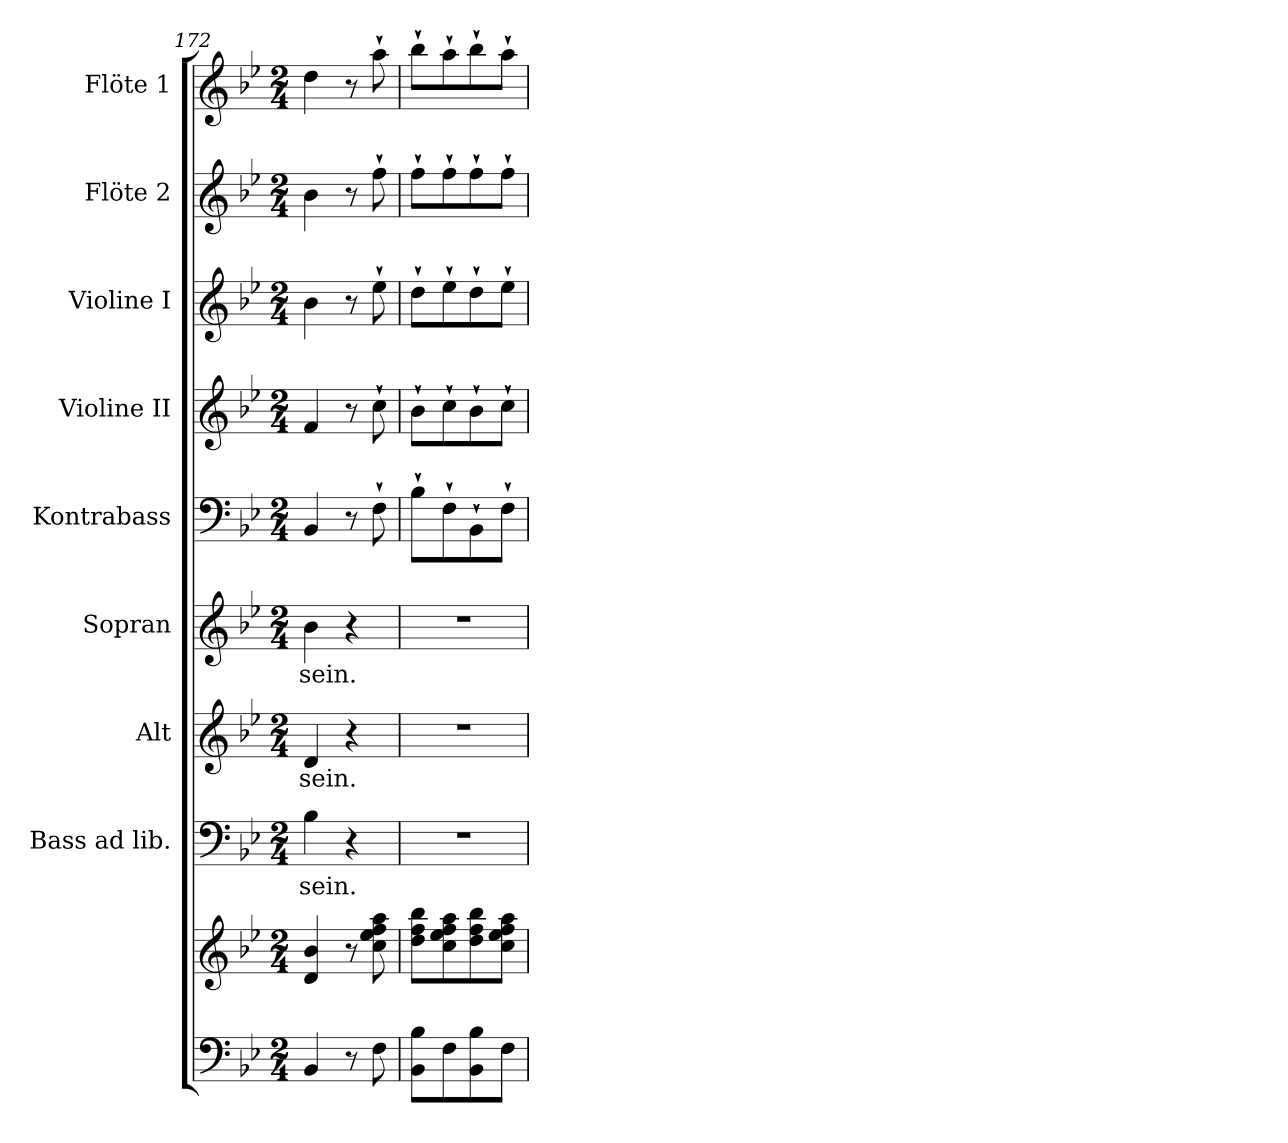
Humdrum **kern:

**kern	**kern	**kern	**text	**kern	**text	**kern	**text	**kern	**kern	**kern	**kern	**kern
*part9	*part9	*part8	*part8	*part7	*part7	*part6	*part6	*part5	*part4	*part3	*part2	*part1
*staff10	*staff9	*staff8	*staff8	*staff7	*staff7	*staff6	*staff6	*staff5	*staff4	*staff3	*staff2	*staff1
*	*	*I"Bass ad lib.	*	*I"Alt	*	*I"Sopran	*	*I"Kontrabass	*I"Violine II	*I"Violine I	*I"Flöte 2	*I"Flöte 1
*	*	*I'B.	*	*I'A.	*	*I'S.	*	*I'Kb.	*I'Vl. II	*I'Vl. I	*I'Fl. 2	*I'Fl. 1
*clefF4	*clefG2	*clefF4	*	*clefG2	*	*clefG2	*	*clefF4	*clefG2	*clefG2	*clefG2	*clefG2
*	*	*	*	*	*	*	*	*ITrd7c12	*	*	*	*
*k[b-e-]	*k[b-e-]	*k[b-e-]	*	*k[b-e-]	*	*k[b-e-]	*	*k[b-e-]	*k[b-e-]	*k[b-e-]	*k[b-e-]	*k[b-e-]
*B-:	*B-:	*B-:	*	*B-:	*	*B-:	*	*B-:	*B-:	*B-:	*B-:	*B-:
*M2/4	*M2/4	*M2/4	*	*M2/4	*	*M2/4	*	*M2/4	*M2/4	*M2/4	*M2/4	*M2/4
=172	=172	=172	=172	=172	=172	=172	=172	=172	=172	=172	=172	=172
!	!	!	!LO:LY:b	!	!LO:LY:b	!	!LO:LY:b	!	!	!	!	!
4BB-/	4d/ 4b-/	4B-\	sein.	4d/	sein.	4b-\	sein.	4BBB-/	4f/	4b-\	4b-\	4dd\
8r	8r	4r	.	4r	.	4r	.	8r	8r	8r	8r	8r
8F\	8cc\ 8ee-\ 8ff\ 8aa\	.	.	.	.	.	.	8FF`>\	8cc`>\	8ee-`>\	8ff`>\	8aa`>\
=173	=173	=173	=173	=173	=173	=173	=173	=173	=173	=173	=173	=173
8BB-\ 8B-\L	8dd\ 8ff\ 8bb-\L	2r	.	2r	.	2r	.	8BB-`>\L	8b-`>\L	8dd`>\L	8ff`>\L	8bb-`>\L
8F\	8cc\ 8ee-\ 8ff\ 8aa\	.	.	.	.	.	.	8FF`>\	8cc`>\	8ee-`>\	8ff`>\	8aa`>\
8BB-\ 8B-\	8dd\ 8ff\ 8bb-\	.	.	.	.	.	.	8BBB-`>\	8b-`>\	8dd`>\	8ff`>\	8bb-`>\
8F\J	8cc\ 8ee-\ 8ff\ 8aa\J	.	.	.	.	.	.	8FF`>\J	8cc`>\J	8ee-`>\J	8ff`>\J	8aa`>\J
=	=	=	=	=	=	=	=	=	=	=	=	=
*-	*-	*-	*-	*-	*-	*-	*-	*-	*-	*-	*-	*-
